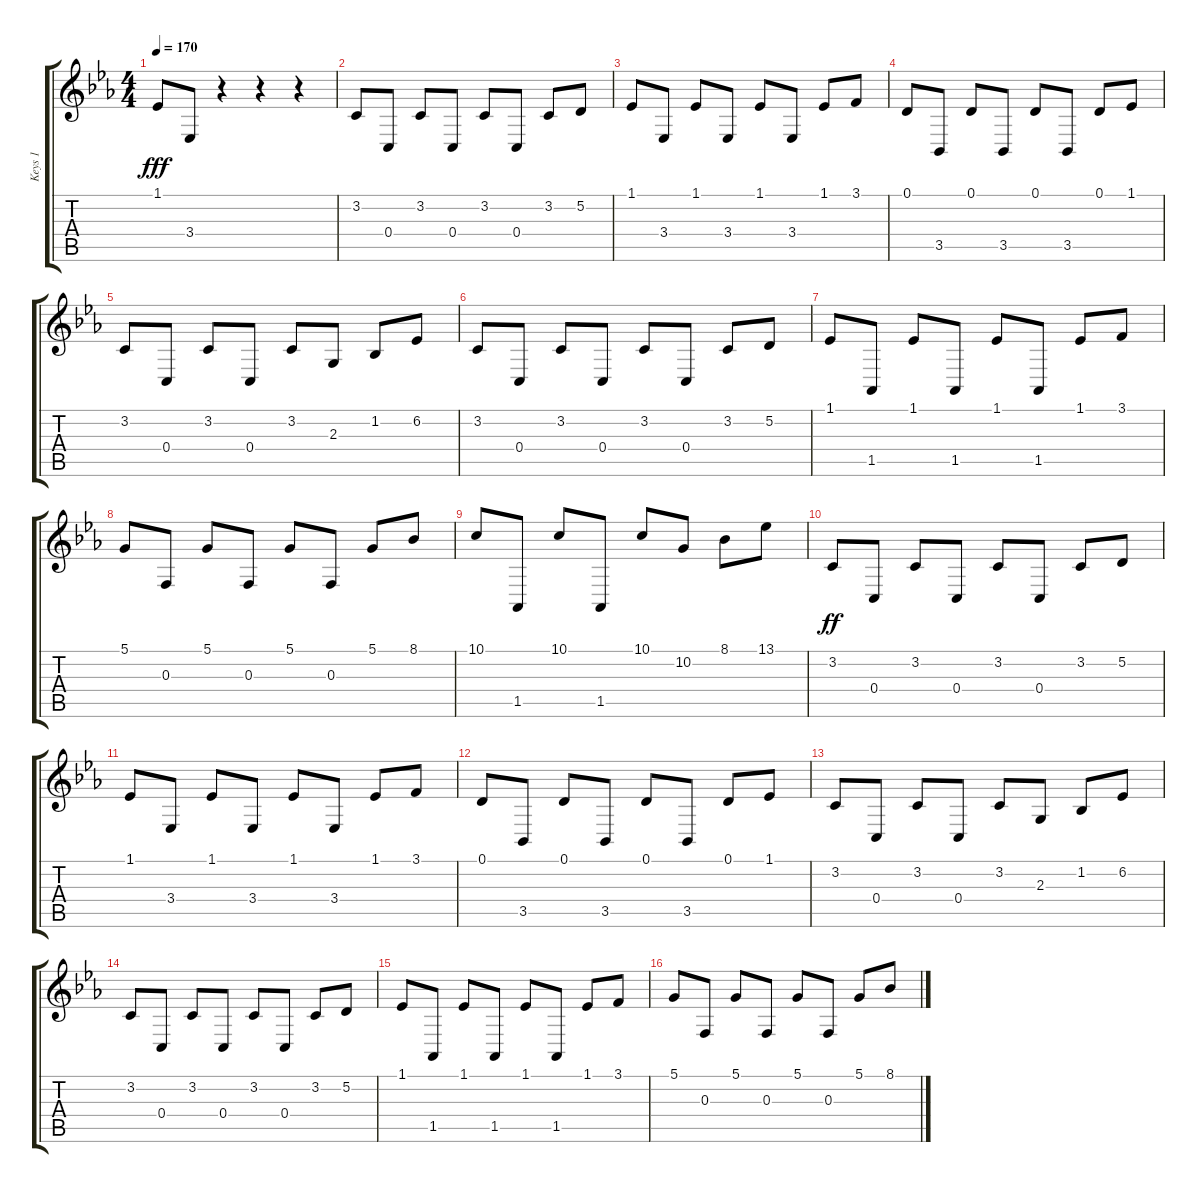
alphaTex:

\track ("Keys 1" "Keys 1") {instrument lead2sawtooth}
\staff {score tabs}
\tuning (D4 A3 F3 C3 G2 C2) {hide}
\ts (4 4)
\tempo 170
\clef g2
\ks cminor
1.1.8{dy fff} 3.4.8 r.4 r.4 r.4 |
3.2.8 0.4.8 3.2.8 0.4.8 3.2.8 0.4.8 3.2.8 5.2.8 |
1.1.8 3.4.8 1.1.8 3.4.8 1.1.8 3.4.8 1.1.8 3.1.8 |
0.1.8 3.5.8 0.1.8 3.5.8 0.1.8 3.5.8 0.1.8 1.1.8 |
3.2.8 0.4.8 3.2.8 0.4.8 3.2.8 2.3.8 1.2.8 6.2.8 |
3.2.8 0.4.8 3.2.8 0.4.8 3.2.8 0.4.8 3.2.8 5.2.8 |
1.1.8 1.5.8 1.1.8 1.5.8 1.1.8 1.5.8 1.1.8 3.1.8 |
5.1.8 0.3.8 5.1.8 0.3.8 5.1.8 0.3.8 5.1.8 8.1.8 |
10.1.8 1.5.8 10.1.8 1.5.8 10.1.8 10.2.8 8.1.8 13.1.8 |
3.2.8{dy ff} 0.4.8 3.2.8 0.4.8 3.2.8 0.4.8 3.2.8 5.2.8 |
1.1.8 3.4.8 1.1.8 3.4.8 1.1.8 3.4.8 1.1.8 3.1.8 |
0.1.8 3.5.8 0.1.8 3.5.8 0.1.8 3.5.8 0.1.8 1.1.8 |
3.2.8 0.4.8 3.2.8 0.4.8 3.2.8 2.3.8 1.2.8 6.2.8 |
3.2.8 0.4.8 3.2.8 0.4.8 3.2.8 0.4.8 3.2.8 5.2.8 |
1.1.8 1.5.8 1.1.8 1.5.8 1.1.8 1.5.8 1.1.8 3.1.8 |
5.1.8 0.3.8 5.1.8 0.3.8 5.1.8 0.3.8 5.1.8 8.1.8
